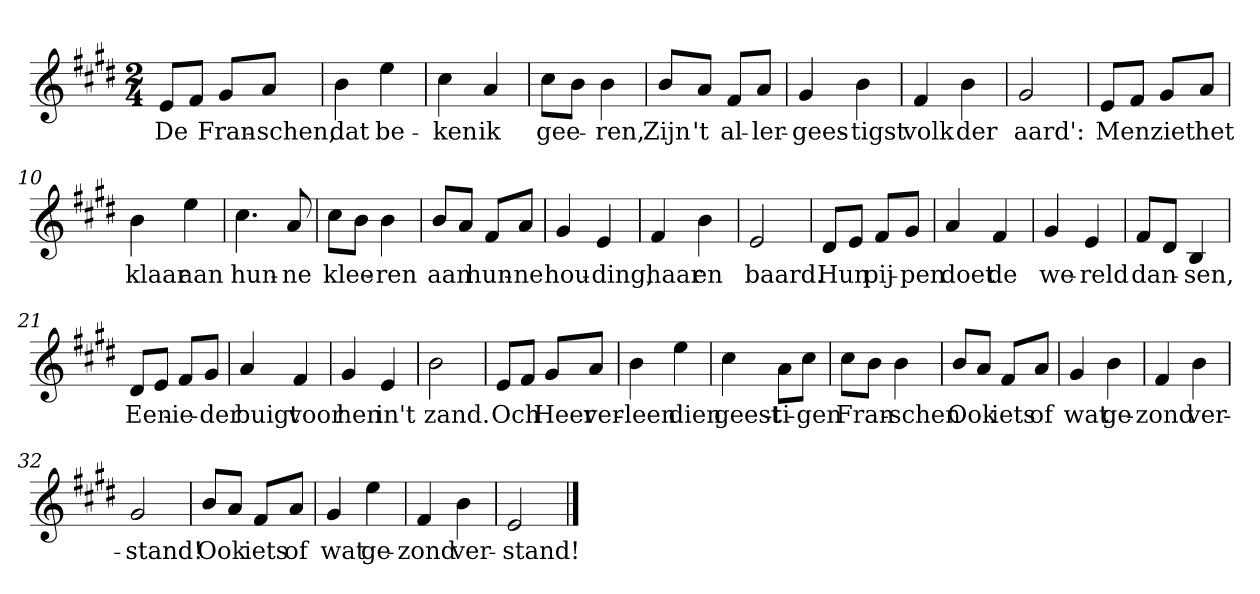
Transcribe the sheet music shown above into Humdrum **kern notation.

**kern	**text
*part1	*part1
*staff1	*staff1
*clefG2	*
*k[f#c#g#d#]	*
*E:	*
*M2/4	*
*MM120	*
=1	=1
8e/L	De
8f#/J	.
8g#/L	Fran-
8a/J	-schen,
=2	=2
4b	dat
4ee	be-
=3	=3
4cc#	-ken
4a	ik
=4	=4
8cc#\L	gee-
8b\J	.
4b	-ren,
=5	=5
8b/L	Zijn
8a/J	't
8f#/L	al-
8a/J	-ler-
=6	=6
4g#	-gees-
4b	-tigst
=7	=7
4f#	volk
4b	der
=8	=8
2g#	aard':
=9	=9
8e/L	Men
8f#/J	.
8g#/L	ziet
8a/J	het
=10	=10
4b	klaar
4ee	aan
=11	=11
4.cc#	hun-
8a	-ne
=12	=12
8cc#\L	klee-
8b\J	.
4b	-ren
=13	=13
8b/L	aan
8a/J	.
8f#/L	hun-
8a/J	-ne
=14	=14
4g#	hou-
4e	ding,
=15	=15
4f#	haar
4b	en
=16	=16
2e	baard.
=17	=17
8d#/L	Hun
8e/J	.
8f#/L	pij-
8g#/J	-pen
=18	=18
4a	doet
4f#	de
=19	=19
4g#	we-
4e	-reld
=20	=20
8f#/L	dan-
8d#/J	.
4B	-sen,
=21	=21
8d#/L	Een-
8e/J	.
8f#/L	-ie-
8g#/J	-der
=22	=22
4a	buigt
4f#	voor
=23	=23
4g#	hen
4e	in't
=24	=24
2b	zand.
=25	=25
8e/L	Och
8f#/J	.
8g#/L	Heer
8a/J	ver-
=26	=26
4b	-leen
4ee	dien
=27	=27
4cc#	geest-
8a\L	-ti-
8cc#\J	-gen
=28	=28
8cc#\L	Fran-
8b\J	.
4b	-schen
=29	=29
8b/L	Ook
8a/J	.
8f#/L	iets
8a/J	of
=30	=30
4g#	wat
4b	ge-
=31	=31
4f#	-zond
4b	ver-
=32	=32
2g#	-stand!
=33	=33
8b/L	Ook
8a/J	.
8f#/L	iets
8a/J	of
=34	=34
4g#	wat
4ee	ge-
=35	=35
4f#	-zond
4b	ver-
=36	=36
2e	-stand!
==	==
*-	*-
